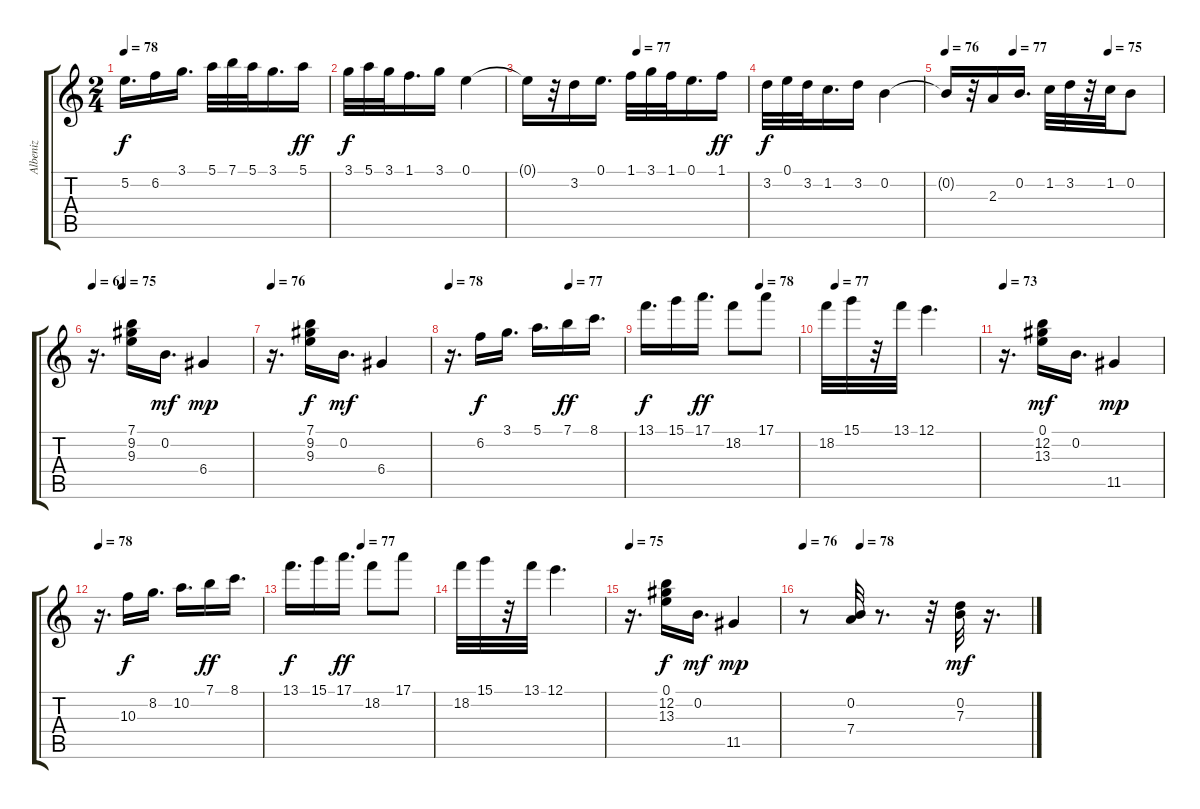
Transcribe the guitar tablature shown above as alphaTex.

\track ("Albeniz" "Albeniz") {instrument acousticguitarnylon}
\staff {score tabs}
\tuning (E4 B3 G3 D3 A2 E2) {hide}
\ts (2 4)
\tempo 78
\clef g2
\ks c
5.2{t}.16{d dy f} 6.2.16 3.1.16{d} 5.1.32 7.1.32 5.1.32 3.1.16{d} 5.1.16{dy ff} |
3.1.32{dy f} 5.1.32 3.1.32 1.1.16{d} 3.1.16 0.1.4 |
\tempo (77 0.5)
0.1{t}.16 r.32 3.2.16 0.1.16{d} 1.1.32 3.1.32 1.1.32 0.1.16{d} 1.1.16{dy ff} |
3.2.32{dy f} 0.1.32 3.2.32 1.2.16{d} 3.2.16 0.2.4 |
\tempo 76
\tempo (77 0.3125)
\tempo (75 0.75)
0.2{t}.16 r.32 2.3.16 0.2.16{d} 1.2.32 3.2.32 r.32 1.2.32 0.2.8 |
\tempo 61
\tempo (75 0.1875)
r.16{d} (7.1 9.2 9.3).16 0.2.16{d dy mf} 6.4.4{dy mp} |
\tempo 76
r.16{d} (7.1 9.2 9.3).16{dy f} 0.2.16{d dy mf} 6.4.4 |
\tempo 78
\tempo (77 0.6875)
r.16{d} 6.2.16{dy f} 3.1.16{d} 5.1.16{d} 7.1.16{dy ff} 8.1.16{d} |
\tempo (78 0.75)
13.1.16{d dy f} 15.1.16 17.1.16{d dy ff} 18.2.8 17.1.8 |
\tempo (77 0.0625)
18.2.32 15.1.32 r.32 13.1.32 12.1.4{d} |
\tempo 73
r.16{d} (0.1 12.2 13.3).16{dy mf} 0.2.16{d} 11.5.4{dy mp} |
\tempo 78
r.16{d} 10.3.16{dy f} 8.2.16{d} 10.2.16{d} 7.1.16{dy ff} 8.1.16{d} |
\tempo (77 0.5)
13.1.16{d dy f} 15.1.16 17.1.16{d dy ff} 18.2.8 17.1.8 |
18.2.32 15.1.32 r.32 13.1.32 12.1.4{d} |
\tempo 75
r.16{d} (0.1 12.2 13.3).16{dy f} 0.2.16{d dy mf} 11.5.4{dy mp} |
\tempo 76
\tempo (78 0.25)
r.8 (0.2 7.4).32 r.8{d} r.32 (0.2 7.3).32{dy mf} r.16{d}
